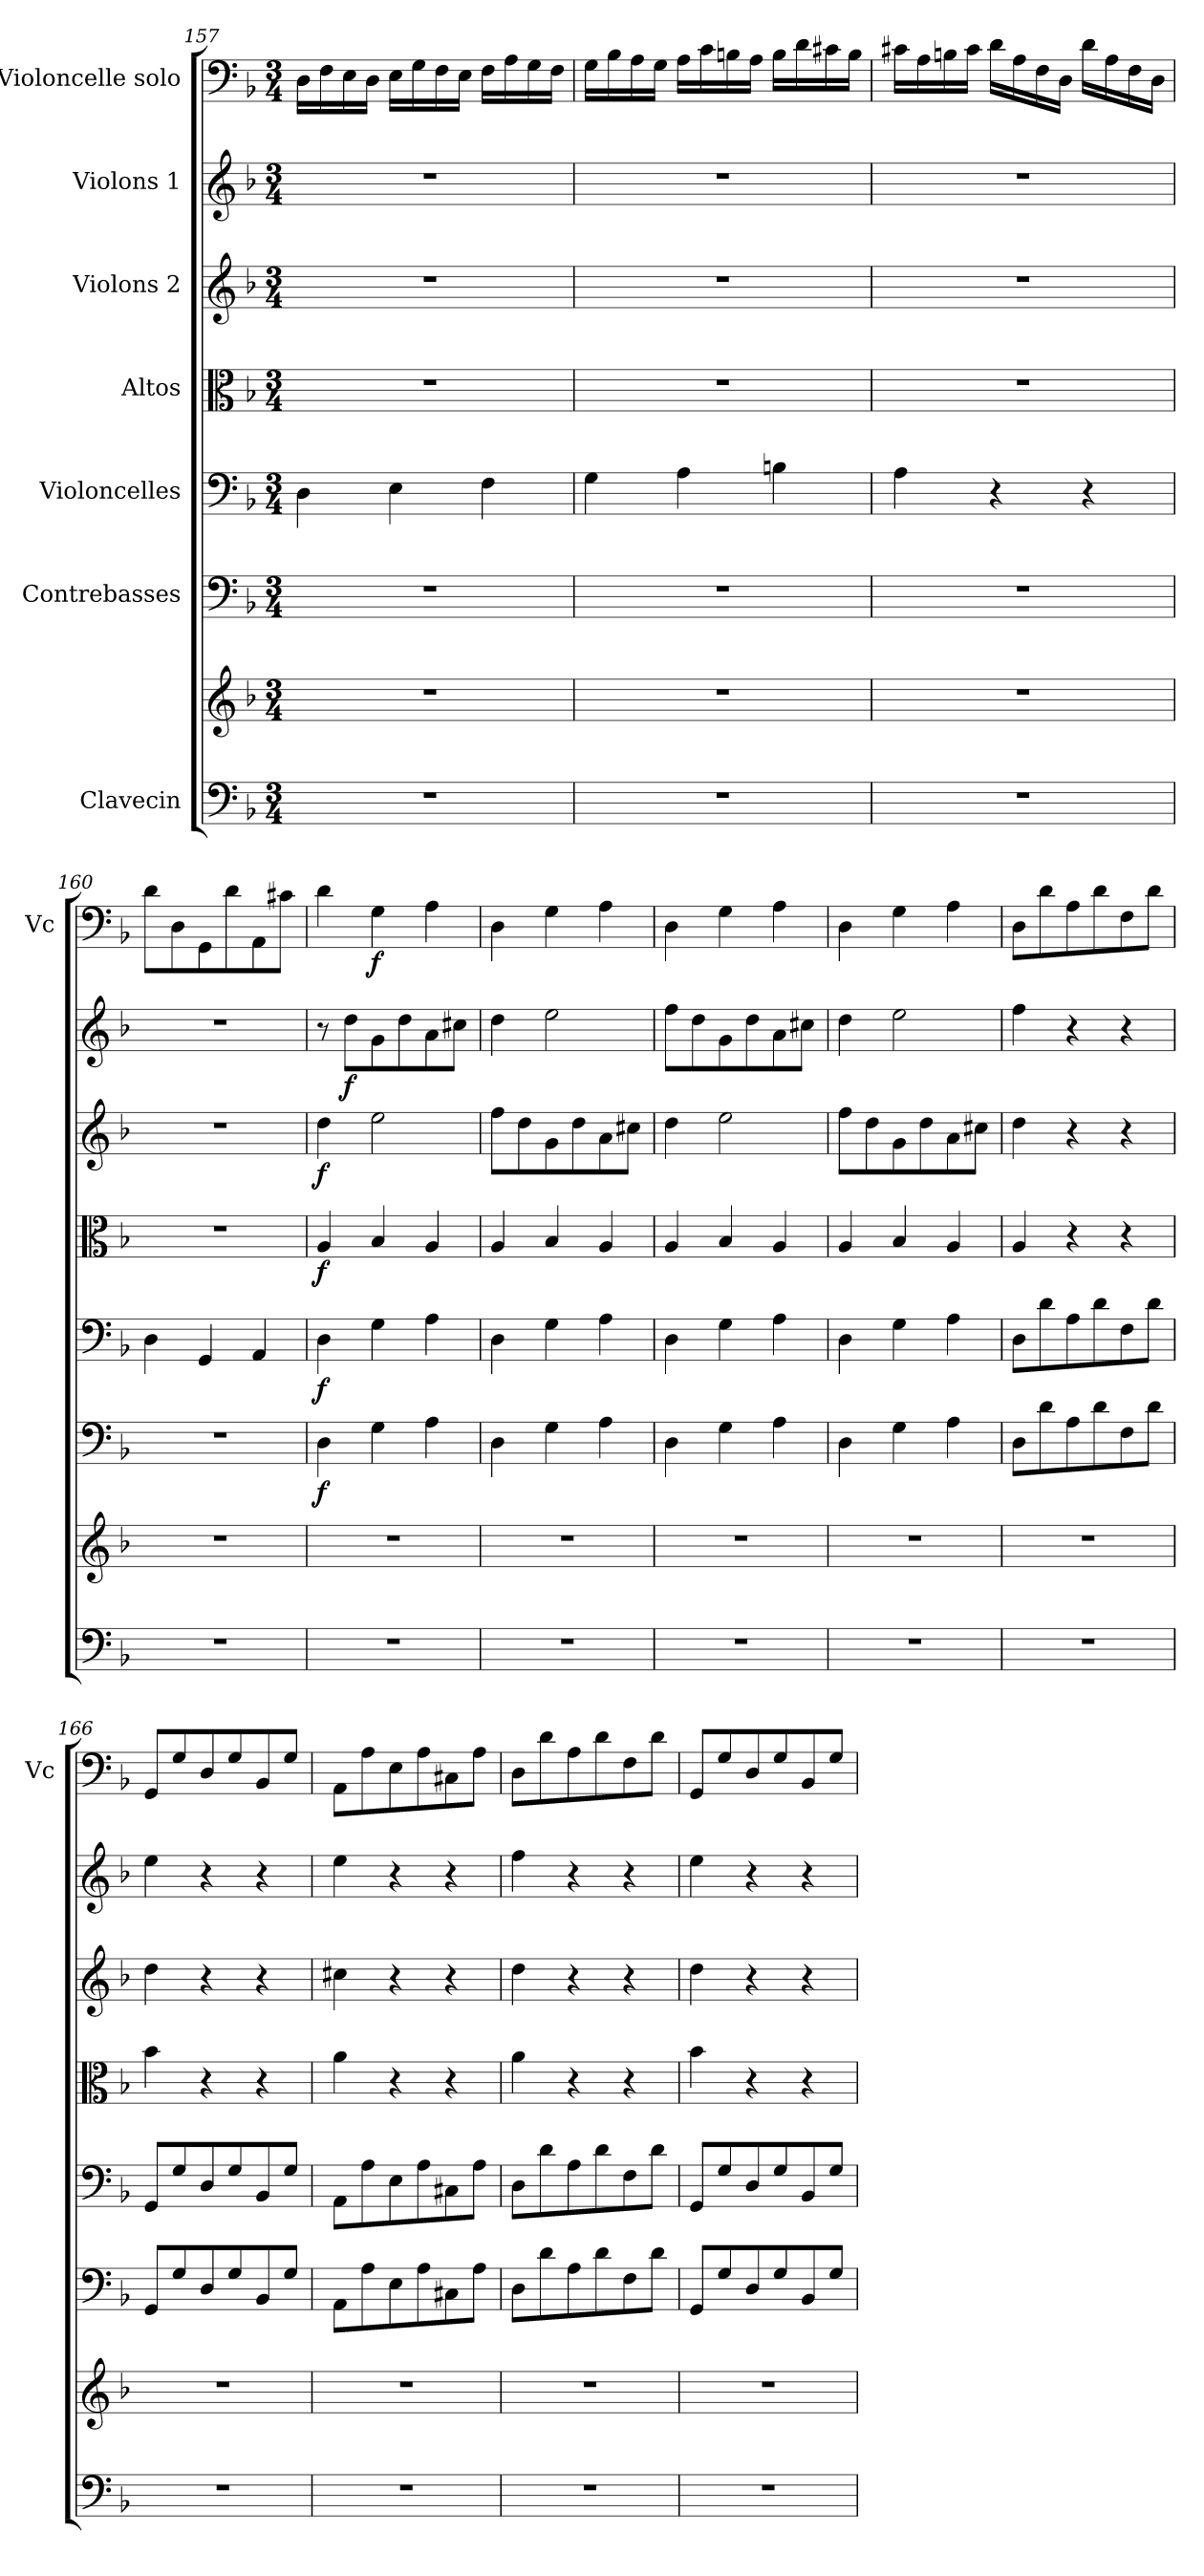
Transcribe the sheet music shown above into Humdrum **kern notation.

**kern	**kern	**kern	**dynam	**kern	**dynam	**kern	**dynam	**kern	**dynam	**kern	**dynam	**kern	**dynam
*part7	*part7	*part6	*part6	*part5	*part5	*part4	*part4	*part3	*part3	*part2	*part2	*part1	*part1
*staff8	*staff7	*staff6	*staff6	*staff5	*staff5	*staff4	*staff4	*staff3	*staff3	*staff2	*staff2	*staff1	*staff1
*I"Clavecin	*	*I"Contrebasses	*	*I"Violoncelles	*	*I"Altos	*	*I"Violons 2	*	*I"Violons 1	*	*I"Violoncelle solo	*
*	*	*	*	*	*	*	*	*	*	*	*	*I'Vc	*
*clefF4	*clefG2	*clefF4	*	*clefF4	*	*clefC3	*	*clefG2	*	*clefG2	*	*clefF4	*
*	*	*ITrd7c12	*	*	*	*	*	*	*	*	*	*	*
*k[b-]	*k[b-]	*k[b-]	*	*k[b-]	*	*k[b-]	*	*k[b-]	*	*k[b-]	*	*k[b-]	*
*M3/4	*M3/4	*M3/4	*	*M3/4	*	*M3/4	*	*M3/4	*	*M3/4	*	*M3/4	*
=157	=157	=157	=157	=157	=157	=157	=157	=157	=157	=157	=157	=157	=157
2.r	2.r	2.r	.	4D\	.	2.r	.	2.r	.	2.r	.	16D\LL	.
.	.	.	.	.	.	.	.	.	.	.	.	16F\	.
.	.	.	.	.	.	.	.	.	.	.	.	16E\	.
.	.	.	.	.	.	.	.	.	.	.	.	16D\JJ	.
.	.	.	.	4E\	.	.	.	.	.	.	.	16E\LL	.
.	.	.	.	.	.	.	.	.	.	.	.	16G\	.
.	.	.	.	.	.	.	.	.	.	.	.	16F\	.
.	.	.	.	.	.	.	.	.	.	.	.	16E\JJ	.
.	.	.	.	4F\	.	.	.	.	.	.	.	16F\LL	.
.	.	.	.	.	.	.	.	.	.	.	.	16A\	.
.	.	.	.	.	.	.	.	.	.	.	.	16G\	.
.	.	.	.	.	.	.	.	.	.	.	.	16F\JJ	.
=158	=158	=158	=158	=158	=158	=158	=158	=158	=158	=158	=158	=158	=158
2.r	2.r	2.r	.	4G\	.	2.r	.	2.r	.	2.r	.	16G\LL	.
.	.	.	.	.	.	.	.	.	.	.	.	16B-\	.
.	.	.	.	.	.	.	.	.	.	.	.	16A\	.
.	.	.	.	.	.	.	.	.	.	.	.	16G\JJ	.
.	.	.	.	4A\	.	.	.	.	.	.	.	16A\LL	.
.	.	.	.	.	.	.	.	.	.	.	.	16c\	.
.	.	.	.	.	.	.	.	.	.	.	.	16Bn\	.
.	.	.	.	.	.	.	.	.	.	.	.	16A\JJ	.
.	.	.	.	4Bn\	.	.	.	.	.	.	.	16B\LL	.
.	.	.	.	.	.	.	.	.	.	.	.	16d\	.
.	.	.	.	.	.	.	.	.	.	.	.	16c#X\	.
.	.	.	.	.	.	.	.	.	.	.	.	16B\JJ	.
!!LO:PB:g=z
=159	=159	=159	=159	=159	=159	=159	=159	=159	=159	=159	=159	=159	=159
2.r	2.r	2.r	.	4A\	.	2.r	.	2.r	.	2.r	.	16c#X\LL	.
.	.	.	.	.	.	.	.	.	.	.	.	16A\	.
.	.	.	.	.	.	.	.	.	.	.	.	16Bn\	.
.	.	.	.	.	.	.	.	.	.	.	.	16c#\JJ	.
.	.	.	.	4r	.	.	.	.	.	.	.	16d\LL	.
.	.	.	.	.	.	.	.	.	.	.	.	16A\	.
.	.	.	.	.	.	.	.	.	.	.	.	16F\	.
.	.	.	.	.	.	.	.	.	.	.	.	16D\JJ	.
.	.	.	.	4r	.	.	.	.	.	.	.	16d\LL	.
.	.	.	.	.	.	.	.	.	.	.	.	16A\	.
.	.	.	.	.	.	.	.	.	.	.	.	16F\	.
.	.	.	.	.	.	.	.	.	.	.	.	16D\JJ	.
=160	=160	=160	=160	=160	=160	=160	=160	=160	=160	=160	=160	=160	=160
2.r	2.r	2.r	.	4D\	.	2.r	.	2.r	.	2.r	.	8d\L	.
.	.	.	.	.	.	.	.	.	.	.	.	8D\	.
.	.	.	.	4GG/	.	.	.	.	.	.	.	8GG\	.
.	.	.	.	.	.	.	.	.	.	.	.	8d\	.
.	.	.	.	4AA/	.	.	.	.	.	.	.	8AA\	.
.	.	.	.	.	.	.	.	.	.	.	.	8c#X\J	.
=161	=161	=161	=161	=161	=161	=161	=161	=161	=161	=161	=161	=161	=161
!	!	!	!LO:DY:b	!	!LO:DY:b	!	!LO:DY:b	!	!LO:DY:b	!	!	!	!
2.r	2.r	4DD\	f	4D\	f	4A/	f	4dd\	f	8r	.	4d\	.
!	!	!	!	!	!	!	!	!	!	!	!LO:DY:b	!	!
.	.	.	.	.	.	.	.	.	.	8dd\L	f	.	.
!	!	!	!	!	!	!	!	!	!	!	!	!	!LO:DY:b
.	.	4GG\	.	4G\	.	4B-/	.	2ee\	.	8g\	.	4G\	f
.	.	.	.	.	.	.	.	.	.	8dd\	.	.	.
.	.	4AA\	.	4A\	.	4A/	.	.	.	8a\	.	4A\	.
.	.	.	.	.	.	.	.	.	.	8cc#X\J	.	.	.
=162	=162	=162	=162	=162	=162	=162	=162	=162	=162	=162	=162	=162	=162
2.r	2.r	4DD\	.	4D\	.	4A/	.	8ff\L	.	4dd\	.	4D\	.
.	.	.	.	.	.	.	.	8dd\	.	.	.	.	.
.	.	4GG\	.	4G\	.	4B-/	.	8g\	.	2ee\	.	4G\	.
.	.	.	.	.	.	.	.	8dd\	.	.	.	.	.
.	.	4AA\	.	4A\	.	4A/	.	8a\	.	.	.	4A\	.
.	.	.	.	.	.	.	.	8cc#X\J	.	.	.	.	.
=163	=163	=163	=163	=163	=163	=163	=163	=163	=163	=163	=163	=163	=163
2.r	2.r	4DD\	.	4D\	.	4A/	.	4dd\	.	8ff\L	.	4D\	.
.	.	.	.	.	.	.	.	.	.	8dd\	.	.	.
.	.	4GG\	.	4G\	.	4B-/	.	2ee\	.	8g\	.	4G\	.
.	.	.	.	.	.	.	.	.	.	8dd\	.	.	.
.	.	4AA\	.	4A\	.	4A/	.	.	.	8a\	.	4A\	.
.	.	.	.	.	.	.	.	.	.	8cc#X\J	.	.	.
!!LO:LB:g=z
=164	=164	=164	=164	=164	=164	=164	=164	=164	=164	=164	=164	=164	=164
2.r	2.r	4DD\	.	4D\	.	4A/	.	8ff\L	.	4dd\	.	4D\	.
.	.	.	.	.	.	.	.	8dd\	.	.	.	.	.
.	.	4GG\	.	4G\	.	4B-/	.	8g\	.	2ee\	.	4G\	.
.	.	.	.	.	.	.	.	8dd\	.	.	.	.	.
.	.	4AA\	.	4A\	.	4A/	.	8a\	.	.	.	4A\	.
.	.	.	.	.	.	.	.	8cc#X\J	.	.	.	.	.
=165	=165	=165	=165	=165	=165	=165	=165	=165	=165	=165	=165	=165	=165
2.r	2.r	8DD\L	.	8D\L	.	4A/	.	4dd\	.	4ff\	.	8D\L	.
.	.	8D\	.	8d\	.	.	.	.	.	.	.	8d\	.
.	.	8AA\	.	8A\	.	4r	.	4r	.	4r	.	8A\	.
.	.	8D\	.	8d\	.	.	.	.	.	.	.	8d\	.
.	.	8FF\	.	8F\	.	4r	.	4r	.	4r	.	8F\	.
.	.	8D\J	.	8d\J	.	.	.	.	.	.	.	8d\J	.
=166	=166	=166	=166	=166	=166	=166	=166	=166	=166	=166	=166	=166	=166
2.r	2.r	8GGG/L	.	8GG/L	.	4b-\	.	4dd\	.	4ee\	.	8GG/L	.
.	.	8GG/	.	8G/	.	.	.	.	.	.	.	8G/	.
.	.	8DD/	.	8D/	.	4r	.	4r	.	4r	.	8D/	.
.	.	8GG/	.	8G/	.	.	.	.	.	.	.	8G/	.
.	.	8BBB-/	.	8BB-/	.	4r	.	4r	.	4r	.	8BB-/	.
.	.	8GG/J	.	8G/J	.	.	.	.	.	.	.	8G/J	.
=167	=167	=167	=167	=167	=167	=167	=167	=167	=167	=167	=167	=167	=167
2.r	2.r	8AAA\L	.	8AA\L	.	4a\	.	4cc#X\	.	4ee\	.	8AA\L	.
.	.	8AA\	.	8A\	.	.	.	.	.	.	.	8A\	.
.	.	8EE\	.	8E\	.	4r	.	4r	.	4r	.	8E\	.
.	.	8AA\	.	8A\	.	.	.	.	.	.	.	8A\	.
.	.	8CC#X\	.	8C#X\	.	4r	.	4r	.	4r	.	8C#X\	.
.	.	8AA\J	.	8A\J	.	.	.	.	.	.	.	8A\J	.
=168	=168	=168	=168	=168	=168	=168	=168	=168	=168	=168	=168	=168	=168
2.r	2.r	8DD\L	.	8D\L	.	4a\	.	4dd\	.	4ff\	.	8D\L	.
.	.	8D\	.	8d\	.	.	.	.	.	.	.	8d\	.
.	.	8AA\	.	8A\	.	4r	.	4r	.	4r	.	8A\	.
.	.	8D\	.	8d\	.	.	.	.	.	.	.	8d\	.
.	.	8FF\	.	8F\	.	4r	.	4r	.	4r	.	8F\	.
.	.	8D\J	.	8d\J	.	.	.	.	.	.	.	8d\J	.
=169	=169	=169	=169	=169	=169	=169	=169	=169	=169	=169	=169	=169	=169
2.r	2.r	8GGG/L	.	8GG/L	.	4b-\	.	4dd\	.	4ee\	.	8GG/L	.
.	.	8GG/	.	8G/	.	.	.	.	.	.	.	8G/	.
.	.	8DD/	.	8D/	.	4r	.	4r	.	4r	.	8D/	.
.	.	8GG/	.	8G/	.	.	.	.	.	.	.	8G/	.
.	.	8BBB-/	.	8BB-/	.	4r	.	4r	.	4r	.	8BB-/	.
.	.	8GG/J	.	8G/J	.	.	.	.	.	.	.	8G/J	.
=	=	=	=	=	=	=	=	=	=	=	=	=	=
*-	*-	*-	*-	*-	*-	*-	*-	*-	*-	*-	*-	*-	*-
